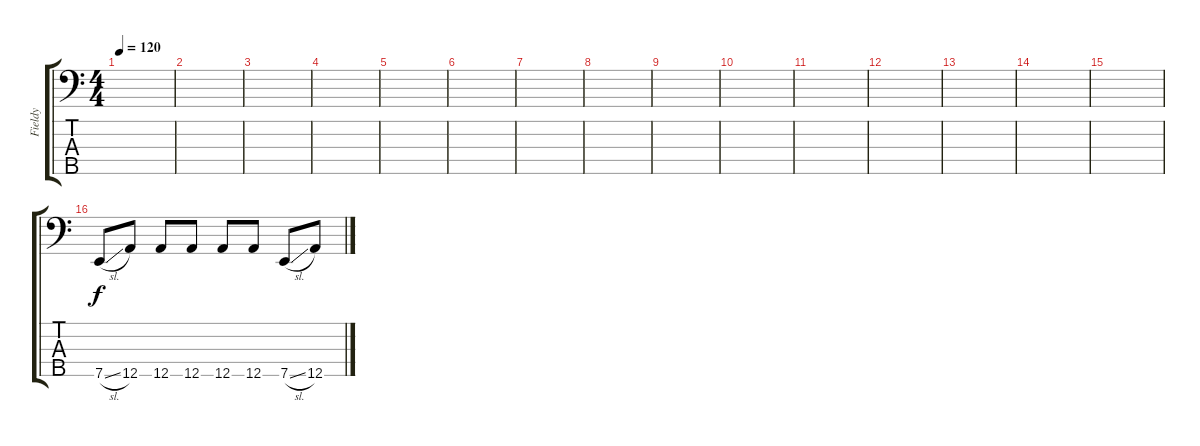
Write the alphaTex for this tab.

\track ("Fieldy" "Fieldy") {instrument slapbass1}
\staff {score tabs}
\tuning (F2 C2 G1 D1 A0) {hide}
\ts (4 4)
\tempo 120
\clef f4
\ks c
|
|
|
|
|
|
|
|
|
|
|
|
|
|
|
7.5{sl}.8{instrument electricbassfinger} 12.5.8 12.5.8 12.5.8 12.5.8 12.5.8 7.5{sl}.8 12.5.8
